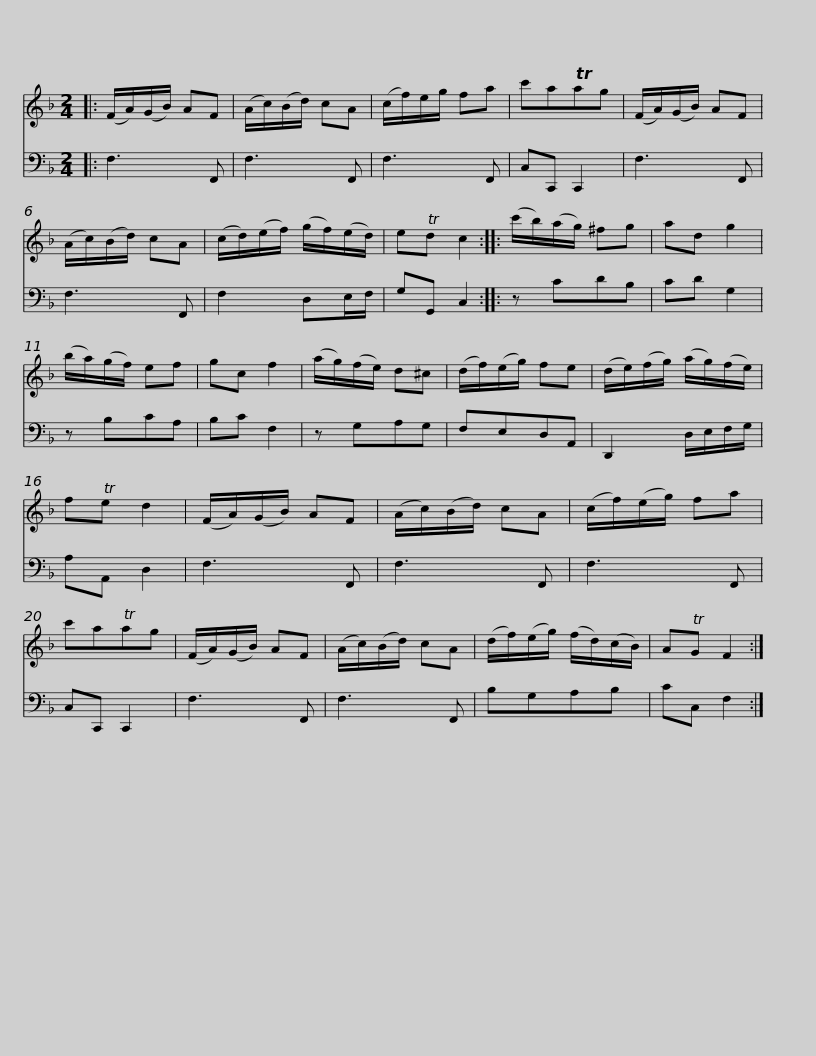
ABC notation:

X:1
%%score 1 2
L:1/8
M:2/4
I:linebreak $
K:F
V:1 treble
V:2 bass
V:1
|: (F/A/)(G/B/) AF | (A/c/)(B/d/) cA | (c/f/)e/g/ fa | c'aTag | (F/A/)(G/B/) AF | %5
 (A/c/)(B/d/) cA | (c/d/)(e/f/) (g/f/)(e/d/) |$ eTd c2 :: (c'/b/)(a/g/) ^fg | ad g2 | %10
 (b/a/)(g/f/) ef | gc f2 | (a/g/)(f/e/) d^c | (d/f/)(e/g/) fe | (d/e/)(f/g/) (a/g/)(f/e/) |$ %15
 fTe d2 | (F/A/)(G/B/) AF | (A/c/)(B/d/) cA | (c/f/)(e/g/) fa | c'aTag | %20
 (F/A/)(G/B/) AF | (A/c/)(B/d/) cA |$ (d/f/)(e/g/) (f/d/)(c/B/) | ATG F2 :| %24
V:2
|: F,3 F,, | F,3 F,, | F,3 F,, | C,C,, C,,2 | F,3 F,, | %5
 F,3 F,, | F,2 D,E,/F,/ |$ G,G,, C,2 :: z CDB, | CD G,2 | %10
 z B,CA, | B,C F,2 | z G,A,G, | F,E,D,A,, | D,,2 D,/E,/F,/G,/ |$ %15
 A,A,, D,2 | F,3 F,, | F,3 F,, | F,3 F,, | C,C,, C,,2 | %20
 F,3 F,, | F,3 F,, |$ B,G,A,B, | CC, F,2 :| %24
